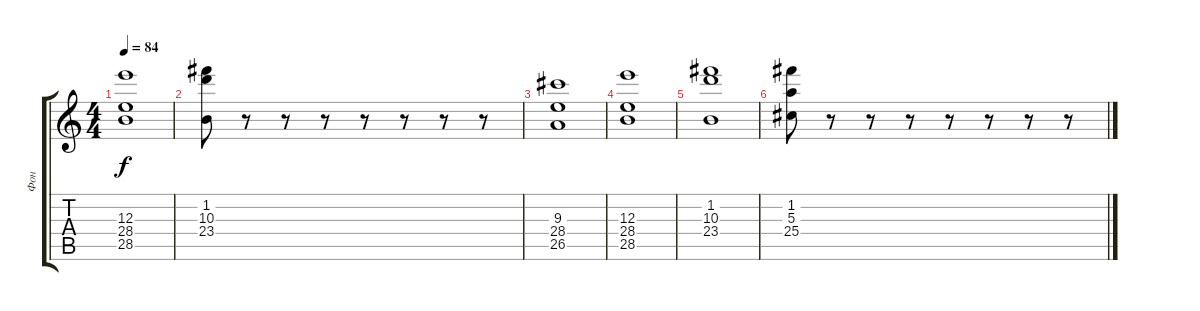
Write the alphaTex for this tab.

\track ("Фон" "Фон") {instrument rockorgan}
\staff {score tabs}
\tuning (D7 F6 E5 C3 G2 D2) {hide}
\ts (4 4)
\tempo 84
\clef g2
\ks c
(12.3 28.4 28.5).1{dy f} |
(1.2 10.3 23.4).8 r.8 r.8 r.8 r.8 r.8 r.8 r.8 |
(9.3 28.4 26.5).1 |
(12.3 28.4 28.5).1 |
(1.2 10.3 23.4).1 |
(1.2 5.3 25.4).8 r.8 r.8 r.8 r.8 r.8 r.8 r.8
